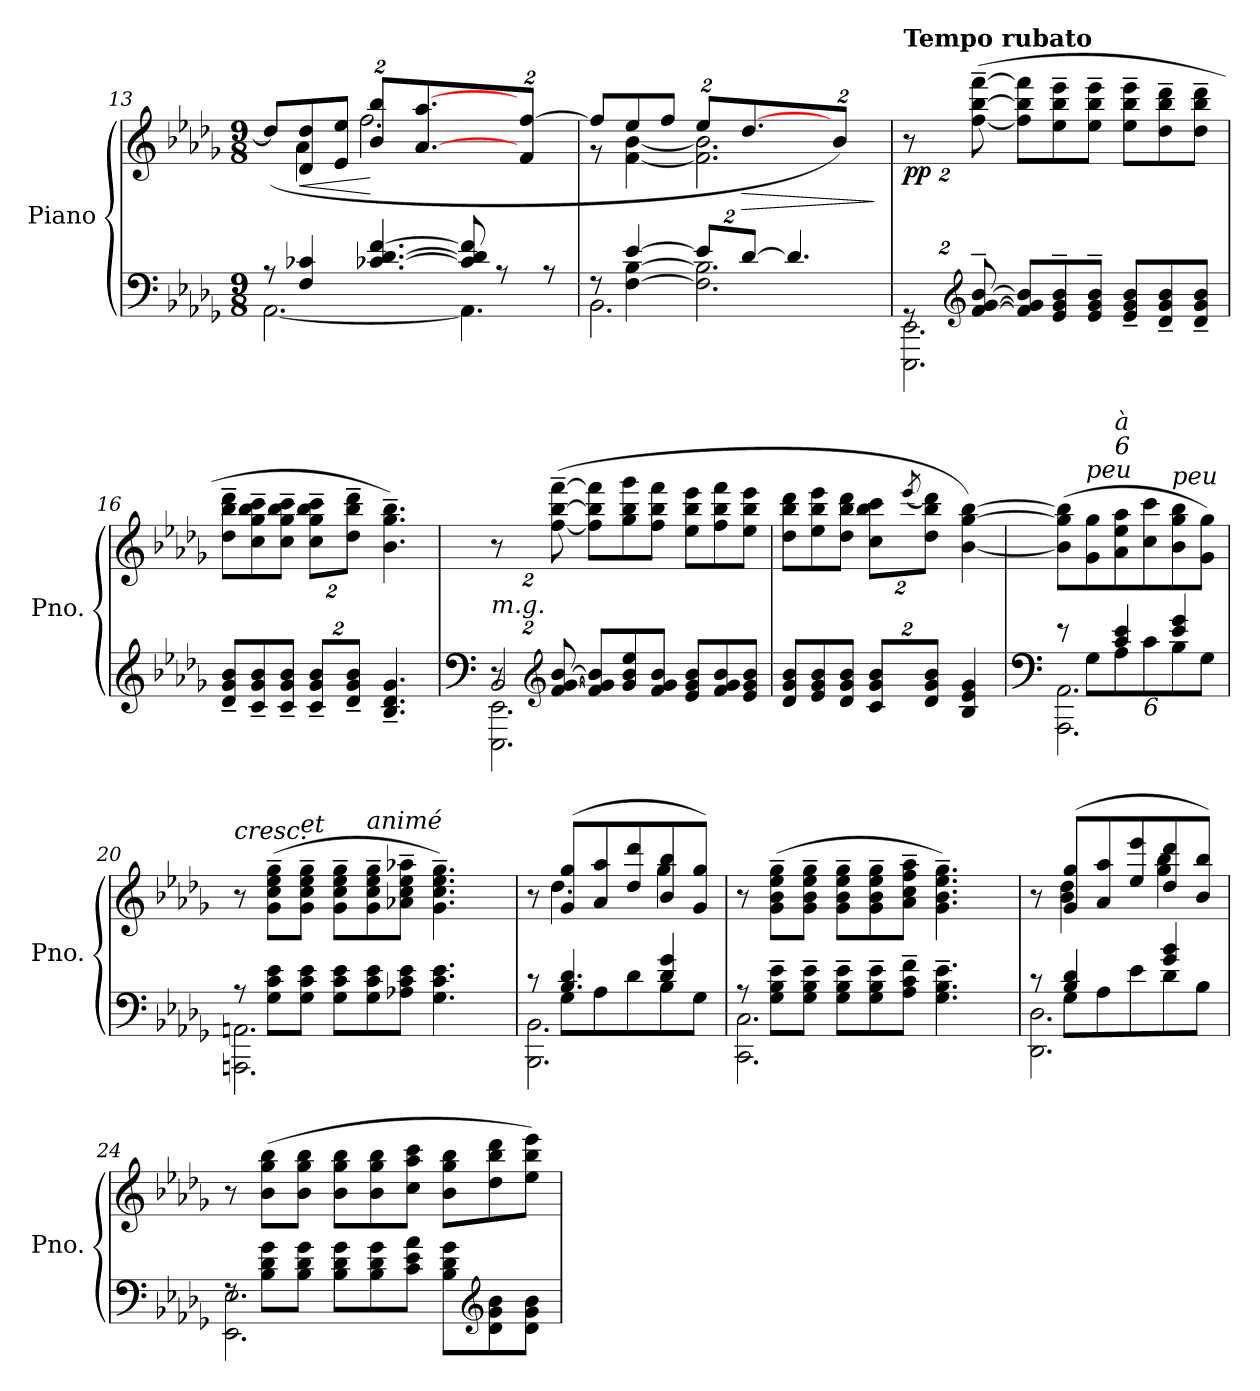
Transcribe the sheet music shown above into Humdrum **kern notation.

**kern	**kern	**dynam
*part1	*part1	*part1
*staff2	*staff1	*staff1/2
*I"Piano	*	*
*I'Pno.	*	*
*clefF4	*clefG2	*
*k[b-e-a-d-g-]	*k[b-e-a-d-g-]	*
*M9/8	*M9/8	*
=13	=13	=13
*^	*^	*
8r	[2.AA-\	(>8dd-/L]	8ryy	.
!	!	!	!	!LO:HP:b
4F/ 4c-X/	.	8d-/ 8dd-/	4a-\	<
.	.	8e-/ 8ee-/J	.	.
*	*	*Xbrackettup	*	*
[4.c-X/ [4.d-/ [4.f/	.	16%3b-/ 16%3bb-/L	2.ff\	[
.	.	[4.a-/ [4.aa-/	.	.
8c-/] 8d-/] 8f/]	4.AA-\]	.	.	.
8rA	.	.	.	.
.	.	16%3f/ [16%3ff/J	.	.
8rA	.	.	.	.
=14	=14	=14	=14	=14
*	*^	*	*	*
8rF	2.BB-\	8ryy	8ff/L]	8r	.
[4e-/	.	[4F\ [4B-\	8ee-/	[4f\ [4b-\	.
.	.	.	8ff/J	.	.
*Xbrackettup	*	*	*	*	*
16%3e-/L]	.	2.F\] 2.B-\]	16%3ee-/L	2.f\] 2.b-\]	.
!	!	!	!	!	!LO:HP:b
[16%3d-/J	.	.	[4.dd-/	.	>
4.d-/]	4ryy	.	.	.	.
.	.	.	16%3b-/J)	.	.
.	8ryy	.	.	.	.
*v	*v	*v	*	*	*
*	*v	*v	*
.	.	]
!!LO:PB:g=z
=15	=15	=15
*^	*	*
!	!	!LO:TX:a:B:t=Tempo rubato	!
!	!	!	!LO:DY:b
16%3rGG	2.EEE-\ 2.EE-\	16%3r	pp
*clefG2	*	*	*
[16%3f/~ [16%3g-/~ [16%3b-/~	.	(>[16%3ff\~ [16%3bb-\~ [16%3fff\~	.
8f/] 8g-/] 8b-/]L	.	8ff\] 8bb-\] 8fff\]L	.
8e-/~ 8g-/~ 8b-/~	.	8ee-\~ 8bb-\~ 8eee-\~	.
8e-/~ 8g-/~ 8b-/~J	.	8ee-\~ 8bb-\~ 8eee-\~J	.
8e-/~ 8g-/~ 8b-/~L	4ryy	8ee-\~ 8bb-\~ 8eee-\~L	.
8d-/~ 8g-/~ 8b-/~	.	8dd-\~ 8bb-\~ 8ddd-\~	.
8d-/~ 8g-/~ 8b-/~J	8ryy	8dd-\~ 8bb-\~ 8ddd-\~J	.
*v	*v	*	*
=16	=16	=16
8d-/~ 8g-/~ 8b-/~L	8dd-\~ 8bb-\~ 8ddd-\~L	.
8c/~ 8g-/~ 8b-/~	8cc\~ 8gg-\~ 8bb-\~ 8ccc\~	.
8c/~ 8g-/~ 8b-/~J	8cc\~ 8gg-\~ 8bb-\~ 8ccc\~J	.
16%3c/~ 16%3g-/~ 16%3b-/~L	16%3cc\~ 16%3gg-\~ 16%3bb-\~ 16%3ccc\~L	.
16%3d-/~ 16%3g-/~ 16%3b-/~J	16%3dd-\~ 16%3bb-\~ 16%3ddd-\~J	.
4.B-/~ 4.d-/~ 4.g-/~	4.b-\~ 4.gg-\~ 4.bb-\~)	.
=17	=17	=17
*clefF4	*	*
*^	*	*
*	*^	*	*
!LO:TX:a:i:t=m.g.	!	!	!	!
16%3r	2.EEE-\ 2.EE-\	2BB-/	16%3r	.
*clefG2	*	*	*	*
[16%3f/ [16%3g-/ [16%3b-/	.	.	(>[16%3ff\~ [16%3bb-\~ [16%3fff\~	.
8f/] 8g-/] 8b-/]L	.	.	8ff\] 8bb-\] 8fff\]L	.
8g-/ 8b-/ 8ee-/	.	2ryy	8gg-\ 8bb-\ 8ggg-\	.
8f/ 8g-/ 8b-/J	.	.	8ff\ 8bb-\ 8fff\J	.
8e-/ 8g-/ 8b-/L	4ryy	.	8ee-\ 8bb-\ 8eee-\L	.
8f/ 8g-/ 8b-/	.	.	8ff\ 8bb-\ 8fff\	.
8e-/ 8g-/ 8b-/J	8ryy	8ryy	8ee-\ 8bb-\ 8eee-\J	.
*v	*v	*v	*	*
!!LO:LB:g=z
=18	=18	=18
8d-/ 8g-/ 8b-/L	8dd-\ 8bb-\ 8ddd-\L	.
8e-/ 8g-/ 8b-/	8ee-\ 8bb-\ 8eee-\	.
8d-/ 8g-/ 8b-/J	8dd-\ 8bb-\ 8ddd-\J	.
16%3c/ 16%3g-/ 16%3b-/L	16%3cc\ 16%3bb-\ 16%3ccc\L	.
.	(<8qeee-/	.
16%3d-/ 16%3g-/ 16%3b-/J	16%3dd-\ 16%3bb-\ 16%3ddd-\J)	.
4B-/ 4e-/ 4g-/	[4b-\ [4gg-\ [4bb-\)	.
=19	=19	=19
*clefF4	*	*
*^	*	*
*	*^	*	*
4ryy	8re	2.AAA-\ 2.AA-\	(>8b-\] 8gg-\] 8bb-\]L	.
!	!	!	!LO:TX:a:i:t=peu	!
.	8G-\L	.	8g-\ 8gg-\	.
!	!	!	!LO:TX:a:i:t=6	!
!	!	!	!LO:TX:a:i:t=à	!
4c/ 4e-/	8A-\	.	8a-\ 8ee-\ 8aa-\	.
!	!LO:TX:b:i:t=6	!	!	!
.	8c\	.	8cc\ 8ccc\	.
!	!	!	!LO:TX:a:i:t=peu	!
4e-/ 4g-/	8B-\	.	8b-\ 8gg-\ 8bb-\	.
.	8G-\J	.	8g-\ 8gg-\J)	.
*	*v	*v	*	*
=20	=20	=20	=20
!	!	!LO:TX:a:i:t=cresc.	!
8r	2.AAAn\ 2.AAn\	8r	.
8G-\ 8c\ 8e-\L	.	(>8g-\~ 8cc\~ 8ee-\~ 8gg-\~L	.
!	!	!LO:TX:a:i:t=et	!
8G-\ 8c\ 8e-\J	.	8g-\~ 8cc\~ 8ee-\~ 8gg-\~J	.
8G-\ 8c\ 8e-\L	.	8g-\~ 8cc\~ 8ee-\~ 8gg-\~L	.
!	!	!LO:TX:a:i:t=animé	!
8G-\ 8c\ 8e-\	.	8g-\~ 8cc\~ 8ee-\~ 8gg-\~	.
8A-X\ 8c\ 8e-\J	.	8a-X\~ 8cc\~ 8ee-\~ 8aa-X\~J	.
4.G-\ 4.c\ 4.e-\	4ryy	4.g-\~ 4.cc\~ 4.ee-\~ 4.gg-\~)	.
.	8ryy	.	.
!!LO:LB:g=z
=21	=21	=21	=21
*	*^	*^	*
8rc	8ryy	2.BBB-\ 2.BB-\	8r	8ryy	.
4.B-/ 4.d-/	8G-\L	.	(>8g-/ 8gg-/L	4.dd-\	.
.	8A-\	.	8a-/ 8aa-/	.	.
.	8d-\	.	8dd-/ 8ddd-/	.	.
4d-/ 4g-/	8B-\	.	8b-/ 8bb-/	4gg-\	.
.	8G-\J	.	8g-/ 8gg-/J)	.	.
*	*v	*v	*	*	*
*	*	*v	*v	*
=22	=22	=22	=22
8r	2.CC\ 2.C\	8r	.
8G-\~ 8B-\~ 8e-\~L	.	(>8g-\~ 8b-\~ 8ee-\~ 8gg-\~L	.
8G-\~ 8B-\~ 8e-\~J	.	8g-\~ 8b-\~ 8ee-\~ 8gg-\~J	.
8G-\~ 8B-\~ 8e-\~L	.	8g-\~ 8b-\~ 8ee-\~ 8gg-\~L	.
8G-\~ 8B-\~ 8e-\~	.	8g-\~ 8b-\~ 8ee-\~ 8gg-\~	.
8A-\~ 8c\~ 8f\~J	.	8a-\~ 8cc\~ 8ff\~ 8aa-\~J	.
4.G-\~ 4.B-\~ 4.e-\~	4ryy	4.g-\~ 4.b-\~ 4.ee-\~ 4.gg-\~)	.
.	8ryy	.	.
=23	=23	=23	=23
*	*^	*^	*
8rc	8ryy	2.DD-\ 2.D-\	8r	8ryy	.
4B-/ 4d-/	8G-\L	.	(>8g-/ 8gg-/L	4b-\ 4dd-\	.
.	8A-\	.	8a-/ 8aa-/	.	.
8ryy	8e-\	.	8ee-/ 8eee-/	8ryy	.
4g-/ 4b-/	8d-\	.	8dd-/ 8ddd-/	4gg-\ 4bb-\	.
.	8B-\J	.	8b-/ 8bb-/J)	.	.
*	*v	*v	*	*	*
*	*	*v	*v	*
!!LO:LB:g=z
=24	=24	=24	=24
8rF	2.EE-\ 2.E-\	8r	.
8B-\ 8d-\ 8g-\L	.	(>8b-\ 8gg-\ 8bb-\L	.
8B-\ 8d-\ 8g-\J	.	8b-\ 8gg-\ 8bb-\J	.
8B-\ 8d-\ 8g-\L	.	8b-\ 8gg-\ 8bb-\L	.
8B-\ 8d-\ 8g-\	.	8b-\ 8gg-\ 8bb-\	.
8c\ 8e-\ 8a-\J	.	8cc\ 8aa-\ 8ccc\J	.
8B-\ 8d-\ 8g-\L	4ryy	8b-\ 8gg-\ 8bb-\L	.
*clefG2	*	*	*
8d-\ 8g-\ 8b-\	.	8dd-\ 8bb-\ 8ddd-\	.
8d-\ 8g-\ 8b-\J	8ryy	8ee-\ 8bb-\ 8eee-\J)	.
*v	*v	*	*
=	=	=
*-	*-	*-
